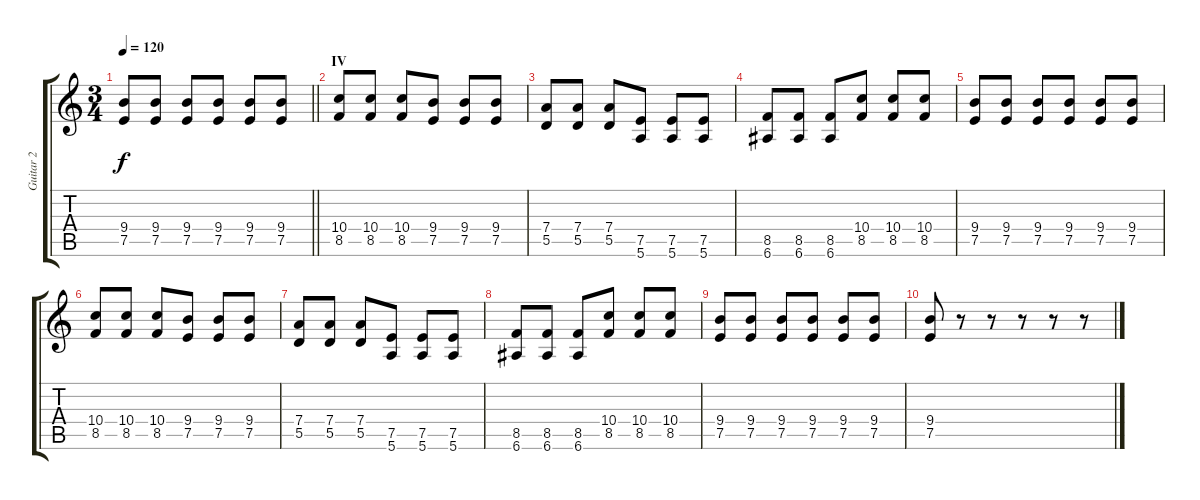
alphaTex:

\track ("Guitar 2" "Guitar 2") {instrument distortionguitar}
\staff {score tabs}
\tuning (E4 B3 G3 D3 A2 E2) {hide}
\ts (3 4)
\tempo 120
\clef g2
\barLineRight lightlight
\ks c
(9.4 7.5).8{dy f} (9.4 7.5).8 (9.4 7.5).8 (9.4 7.5).8 (9.4 7.5).8 (9.4 7.5).8 |
\section ("" "IV")
(10.4 8.5).8 (10.4 8.5).8 (10.4 8.5).8 (9.4 7.5).8 (9.4 7.5).8 (9.4 7.5).8 |
(7.4 5.5).8 (7.4 5.5).8 (7.4 5.5).8 (7.5 5.6).8 (7.5 5.6).8 (7.5 5.6).8 |
(8.5 6.6).8 (8.5 6.6).8 (8.5 6.6).8 (10.4 8.5).8 (10.4 8.5).8 (10.4 8.5).8 |
(9.4 7.5).8 (9.4 7.5).8 (9.4 7.5).8 (9.4 7.5).8 (9.4 7.5).8 (9.4 7.5).8 |
(10.4 8.5).8 (10.4 8.5).8 (10.4 8.5).8 (9.4 7.5).8 (9.4 7.5).8 (9.4 7.5).8 |
(7.4 5.5).8 (7.4 5.5).8 (7.4 5.5).8 (7.5 5.6).8 (7.5 5.6).8 (7.5 5.6).8 |
(8.5 6.6).8 (8.5 6.6).8 (8.5 6.6).8 (10.4 8.5).8 (10.4 8.5).8 (10.4 8.5).8 |
(9.4 7.5).8 (9.4 7.5).8 (9.4 7.5).8 (9.4 7.5).8 (9.4 7.5).8 (9.4 7.5).8 |
(9.4 7.5).8 r.8 r.8 r.8 r.8 r.8
